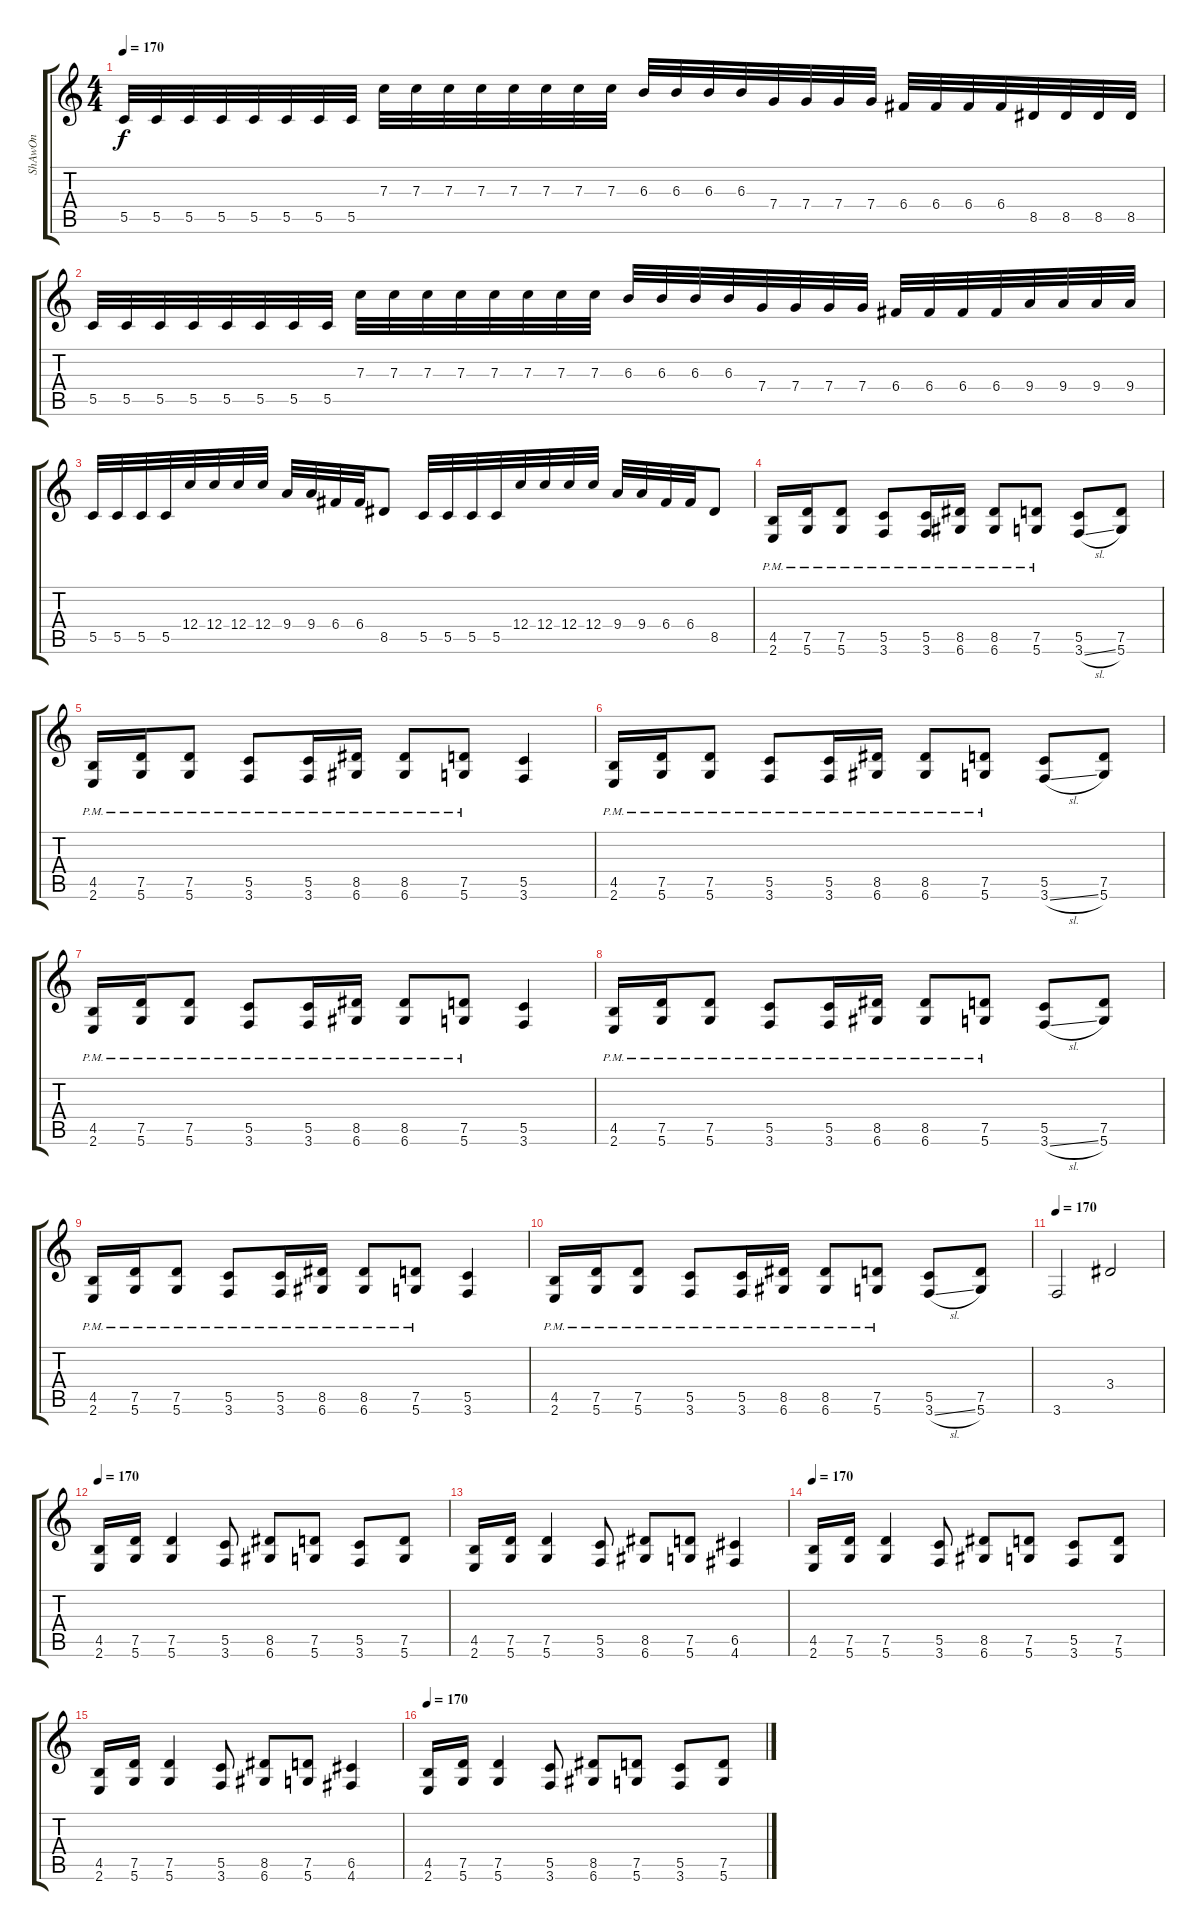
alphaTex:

\track ("ShAwOn" "ShAwOn") {instrument overdrivenguitar}
\staff {score tabs}
\tuning (D4 A3 F3 C3 G2 D2) {hide}
\ts (4 4)
\tempo 170
\clef g2
\ks c
5.5.32{dy f} 5.5.32 5.5.32 5.5.32 5.5.32 5.5.32 5.5.32 5.5.32 7.3.32 7.3.32 7.3.32 7.3.32 7.3.32 7.3.32 7.3.32 7.3.32 6.3.32 6.3.32 6.3.32 6.3.32 7.4.32 7.4.32 7.4.32 7.4.32 6.4.32 6.4.32 6.4.32 6.4.32 8.5.32 8.5.32 8.5.32 8.5.32 |
5.5.32 5.5.32 5.5.32 5.5.32 5.5.32 5.5.32 5.5.32 5.5.32 7.3.32 7.3.32 7.3.32 7.3.32 7.3.32 7.3.32 7.3.32 7.3.32 6.3.32 6.3.32 6.3.32 6.3.32 7.4.32 7.4.32 7.4.32 7.4.32 6.4.32 6.4.32 6.4.32 6.4.32 9.4.32 9.4.32 9.4.32 9.4.32 |
5.5.32 5.5.32 5.5.32 5.5.32 12.4.32 12.4.32 12.4.32 12.4.32 9.4.32 9.4.32 6.4.32 6.4.32 8.5.8 5.5.32 5.5.32 5.5.32 5.5.32 12.4.32 12.4.32 12.4.32 12.4.32 9.4.32 9.4.32 6.4.32 6.4.32 8.5.8 |
(4.5{pm} 2.6{pm}).16 (7.5{pm} 5.6{pm}).16 (7.5{pm} 5.6{pm}).8 (5.5{pm} 3.6{pm}).8 (5.5{pm} 3.6{pm}).16 (8.5{pm} 6.6{pm}).16 (8.5{pm} 6.6{pm}).8 (7.5{pm} 5.6{pm}).8 (5.5 3.6{sl}).8 (7.5 5.6).8 |
(4.5{pm} 2.6{pm}).16 (7.5{pm} 5.6{pm}).16 (7.5{pm} 5.6{pm}).8 (5.5{pm} 3.6{pm}).8 (5.5{pm} 3.6{pm}).16 (8.5{pm} 6.6{pm}).16 (8.5{pm} 6.6{pm}).8 (7.5{pm} 5.6{pm}).8 (5.5 3.6).4 |
(4.5{pm} 2.6{pm}).16 (7.5{pm} 5.6{pm}).16 (7.5{pm} 5.6{pm}).8 (5.5{pm} 3.6{pm}).8 (5.5{pm} 3.6{pm}).16 (8.5{pm} 6.6{pm}).16 (8.5{pm} 6.6{pm}).8 (7.5{pm} 5.6{pm}).8 (5.5 3.6{sl}).8 (7.5 5.6).8 |
(4.5{pm} 2.6{pm}).16 (7.5{pm} 5.6{pm}).16 (7.5{pm} 5.6{pm}).8 (5.5{pm} 3.6{pm}).8 (5.5{pm} 3.6{pm}).16 (8.5{pm} 6.6{pm}).16 (8.5{pm} 6.6{pm}).8 (7.5{pm} 5.6{pm}).8 (5.5 3.6).4 |
(4.5{pm} 2.6{pm}).16 (7.5{pm} 5.6{pm}).16 (7.5{pm} 5.6{pm}).8 (5.5{pm} 3.6{pm}).8 (5.5{pm} 3.6{pm}).16 (8.5{pm} 6.6{pm}).16 (8.5{pm} 6.6{pm}).8 (7.5{pm} 5.6{pm}).8 (5.5 3.6{sl}).8 (7.5 5.6).8 |
(4.5{pm} 2.6{pm}).16 (7.5{pm} 5.6{pm}).16 (7.5{pm} 5.6{pm}).8 (5.5{pm} 3.6{pm}).8 (5.5{pm} 3.6{pm}).16 (8.5{pm} 6.6{pm}).16 (8.5{pm} 6.6{pm}).8 (7.5{pm} 5.6{pm}).8 (5.5 3.6).4 |
(4.5{pm} 2.6{pm}).16 (7.5{pm} 5.6{pm}).16 (7.5{pm} 5.6{pm}).8 (5.5{pm} 3.6{pm}).8 (5.5{pm} 3.6{pm}).16 (8.5{pm} 6.6{pm}).16 (8.5{pm} 6.6{pm}).8 (7.5{pm} 5.6{pm}).8 (5.5 3.6{sl}).8 (7.5 5.6).8 |
\tempo 170
3.6.2{volume 16 instrument guitarharmonics} 3.4.2{volume 16 instrument guitarharmonics} |
\tempo 170
(4.5 2.6).16{volume 16 instrument overdrivenguitar} (7.5 5.6).16 (7.5 5.6).4 (5.5 3.6).8 (8.5 6.6).8 (7.5 5.6).8 (5.5 3.6).8 (7.5 5.6).8 |
(4.5 2.6).16 (7.5 5.6).16 (7.5 5.6).4 (5.5 3.6).8 (8.5 6.6).8 (7.5 5.6).8 (6.5 4.6).4 |
\tempo 170
(4.5 2.6).16{volume 16 instrument overdrivenguitar} (7.5 5.6).16 (7.5 5.6).4 (5.5 3.6).8 (8.5 6.6).8 (7.5 5.6).8 (5.5 3.6).8 (7.5 5.6).8 |
(4.5 2.6).16 (7.5 5.6).16 (7.5 5.6).4 (5.5 3.6).8 (8.5 6.6).8 (7.5 5.6).8 (6.5 4.6).4 |
\tempo 170
(4.5 2.6).16{volume 16 instrument overdrivenguitar} (7.5 5.6).16 (7.5 5.6).4 (5.5 3.6).8 (8.5 6.6).8 (7.5 5.6).8 (5.5 3.6).8 (7.5 5.6).8
